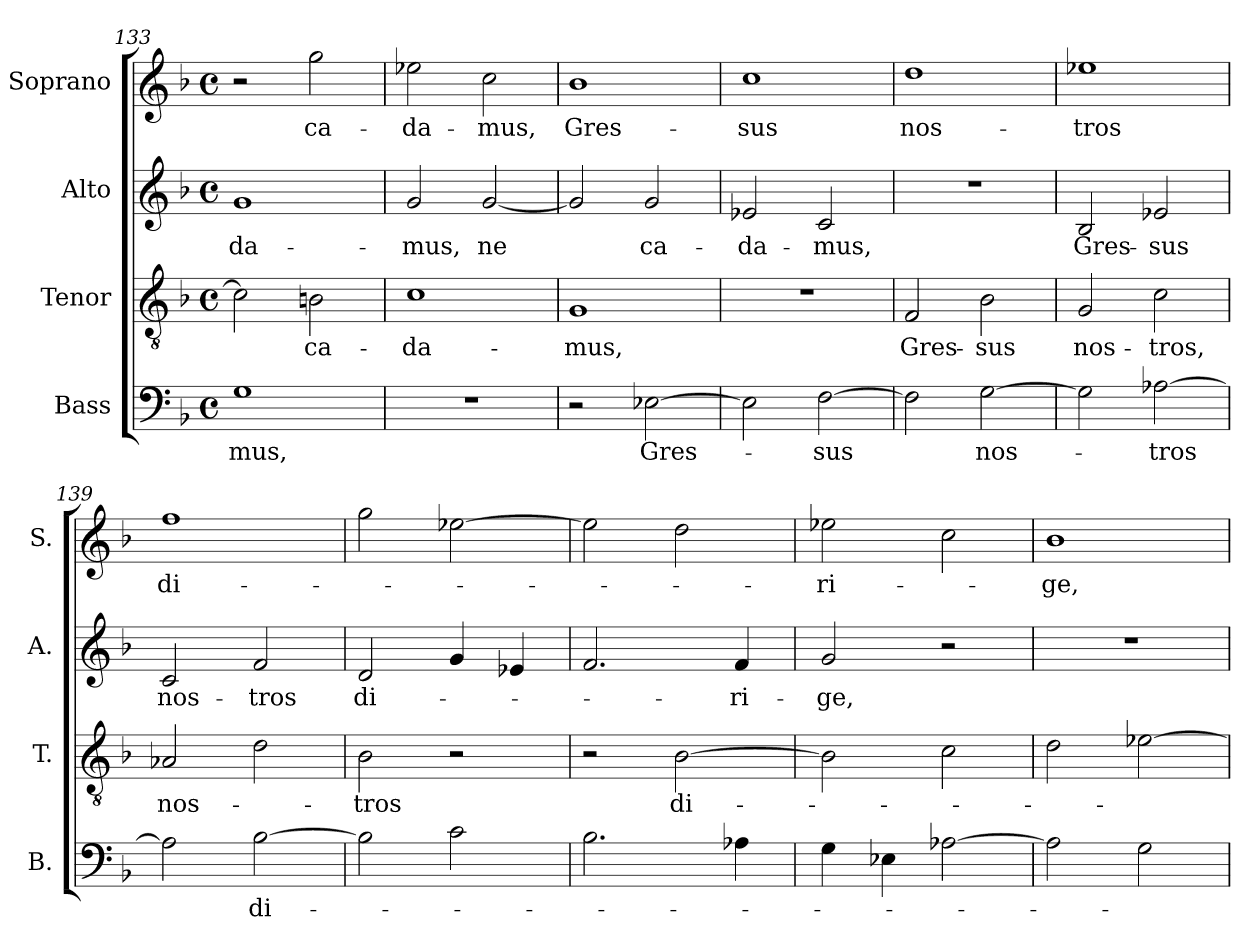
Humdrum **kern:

**kern	**text	**kern	**text	**kern	**text	**kern	**text
*part4	*part4	*part3	*part3	*part2	*part2	*part1	*part1
*staff4	*staff4	*staff3	*staff3	*staff2	*staff2	*staff1	*staff1
*I"Bass	*	*I"Tenor	*	*I"Alto	*	*I"Soprano	*
*I'B.	*	*I'T.	*	*I'A.	*	*I'S.	*
*clefF4	*	*clefGv2	*	*clefG2	*	*clefG2	*
*ITrd7c12	*	*ITrd7c12	*	*	*	*	*
*k[b-]	*	*k[b-]	*	*k[b-]	*	*k[b-]	*
*F:	*	*F:	*	*F:	*	*F:	*
*M4/4	*	*M4/4	*	*M4/4	*	*M4/4	*
*met(c)	*	*met(c)	*	*met(c)	*	*met(c)	*
=133	=133	=133	=133	=133	=133	=133	=133
!	!LO:LY:b:color=#000000	!	!	!	!	!	!
!	!	!	!	!	!LO:LY:b:color=#000000	!	!
1GGi	-mus,	2Ci\]	.	1gi	-da-	2r	.
!	!	!	!LO:LY:b:color=#000000	!	!	!	!
!	!	!	!	!	!	!	!LO:LY:b:color=#000000
.	.	2BBni\	ca-	.	.	2ggi\	ca-
=134	=134	=134	=134	=134	=134	=134	=134
!	!	!	!LO:LY:b:color=#000000	!	!	!	!
!	!	!	!	!	!LO:LY:b:color=#000000	!	!
!	!	!	!	!	!	!	!LO:LY:b:color=#000000
1r	.	1Ci	-da-	2gi/	-mus,	2ee-Xi\	-da-
!	!	!	!	!	!LO:LY:b:color=#000000	!	!
!	!	!	!	!	!	!	!LO:LY:b:color=#000000
.	.	.	.	[2gi/	ne	2cci\	-mus,
=135	=135	=135	=135	=135	=135	=135	=135
!	!	!	!LO:LY:b:color=#000000	!	!	!	!
!	!	!	!	!	!	!	!LO:LY:b:color=#000000
2r	.	1GGi	-mus,	2gi/]	.	1b-i	Gres-
!	!LO:LY:b:color=#000000	!	!	!	!	!	!
!	!	!	!	!	!LO:LY:b:color=#000000	!	!
[2EE-Xi\	Gres-	.	.	2gi/	ca-	.	.
=136	=136	=136	=136	=136	=136	=136	=136
!	!	!	!	!	!LO:LY:b:color=#000000	!	!
!	!	!	!	!	!	!	!LO:LY:b:color=#000000
2EE-i\]	.	1r	.	2e-Xi/	-da-	1cci	-sus
!	!LO:LY:b:color=#000000	!	!	!	!	!	!
!	!	!	!	!	!LO:LY:b:color=#000000	!	!
[2FFi\	-sus	.	.	2ci/	-mus,	.	.
=137	=137	=137	=137	=137	=137	=137	=137
!	!	!	!LO:LY:b:color=#000000	!	!	!	!
!	!	!	!	!	!	!	!LO:LY:b:color=#000000
2FFi\]	.	2FFi/	Gres-	1r	.	1ddi	nos-
!	!LO:LY:b:color=#000000	!	!	!	!	!	!
!	!	!	!LO:LY:b:color=#000000	!	!	!	!
[2GGi\	nos-	2BB-i\	-sus	.	.	.	.
=138	=138	=138	=138	=138	=138	=138	=138
!	!	!	!LO:LY:b:color=#000000	!	!	!	!
!	!	!	!	!	!LO:LY:b:color=#000000	!	!
!	!	!	!	!	!	!	!LO:LY:b:color=#000000
2GGi\]	.	2GGi/	nos-	2B-i/	Gres-	1ee-Xi	-tros
!	!LO:LY:b:color=#000000	!	!	!	!	!	!
!	!	!	!LO:LY:b:color=#000000	!	!	!	!
!	!	!	!	!	!LO:LY:b:color=#000000	!	!
[2AA-Xi\	-tros	2Ci\	-tros,	2e-Xi/	-sus	.	.
=139	=139	=139	=139	=139	=139	=139	=139
!	!	!	!LO:LY:b:color=#000000	!	!	!	!
!	!	!	!	!	!LO:LY:b:color=#000000	!	!
!	!	!	!	!	!	!	!LO:LY:b:color=#000000
2AA-i\]	.	2AA-Xi/	nos-	2ci/	nos-	1ffi	di-
!	!LO:LY:b:color=#000000	!	!	!	!	!	!
!	!	!	!	!	!LO:LY:b:color=#000000	!	!
[2BB-i\	di-	2Di\	.	2fi/	-tros	.	.
!!LO:LB:g=z
=140	=140	=140	=140	=140	=140	=140	=140
!	!	!	!LO:LY:b:color=#000000	!	!	!	!
!	!	!	!	!	!LO:LY:b:color=#000000	!	!
2BB-i\]	.	2BB-i\	-tros	2di/	di-	2ggi\	.
2Ci\	.	2r	.	4gi/	.	[2ee-Xi\	.
.	.	.	.	4e-Xi/	.	.	.
=141	=141	=141	=141	=141	=141	=141	=141
2.BB-i\	.	2r	.	2.fi/	.	2ee-i\]	.
!	!	!	!LO:LY:b:color=#000000	!	!	!	!
.	.	[2BB-i\	di-	.	.	2ddi\	.
!	!	!	!	!	!LO:LY:b:color=#000000	!	!
4AA-Xi\	.	.	.	4fi/	-ri-	.	.
=142	=142	=142	=142	=142	=142	=142	=142
!	!	!	!	!	!LO:LY:b:color=#000000	!	!
!	!	!	!	!	!	!	!LO:LY:b:color=#000000
4GGi\	.	2BB-i\]	.	2gi/	-ge,	2ee-Xi\	-ri-
4EE-Xi\	.	.	.	.	.	.	.
[2AA-Xi\	.	2Ci\	.	2r	.	2cci\	.
=143	=143	=143	=143	=143	=143	=143	=143
!	!	!	!	!	!	!	!LO:LY:b:color=#000000
2AA-i\]	.	2Di\	.	1r	.	1b-i	-ge,
2GGi\	.	[2E-Xi\	.	.	.	.	.
=	=	=	=	=	=	=	=
*-	*-	*-	*-	*-	*-	*-	*-
